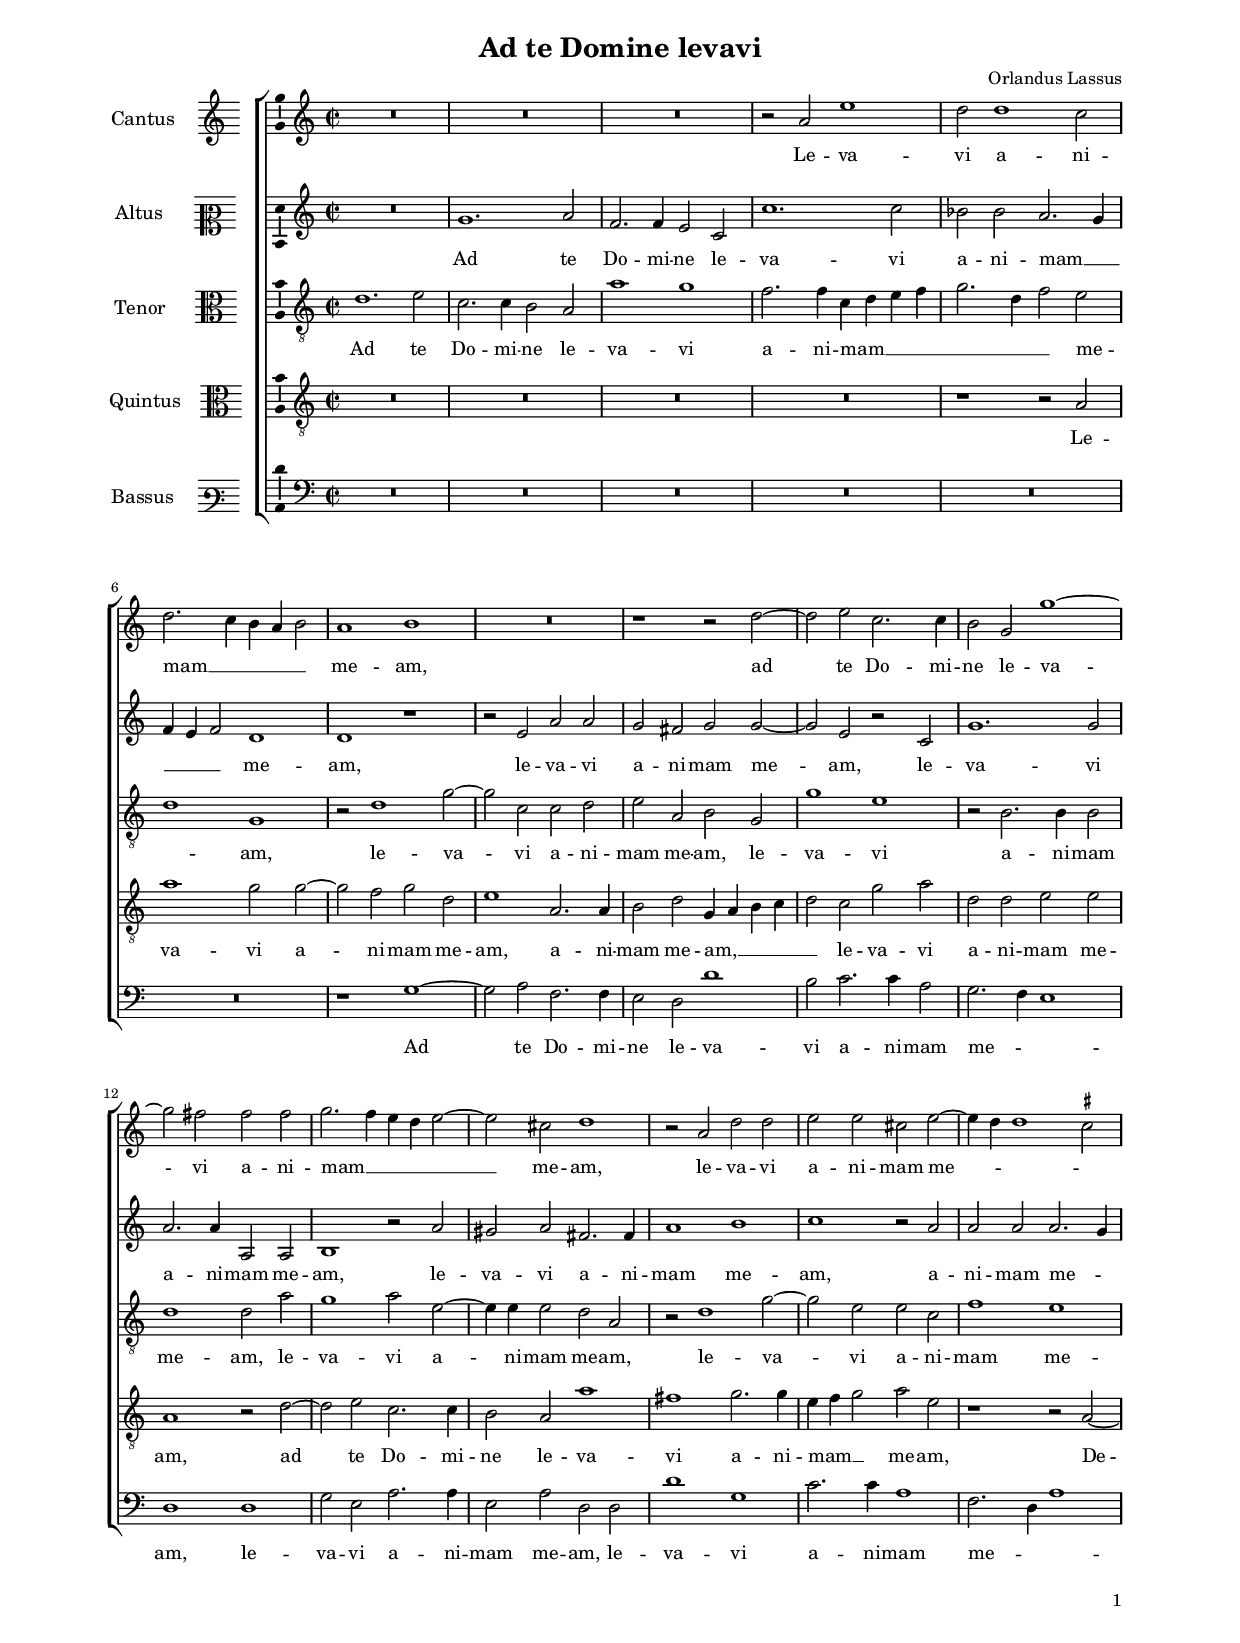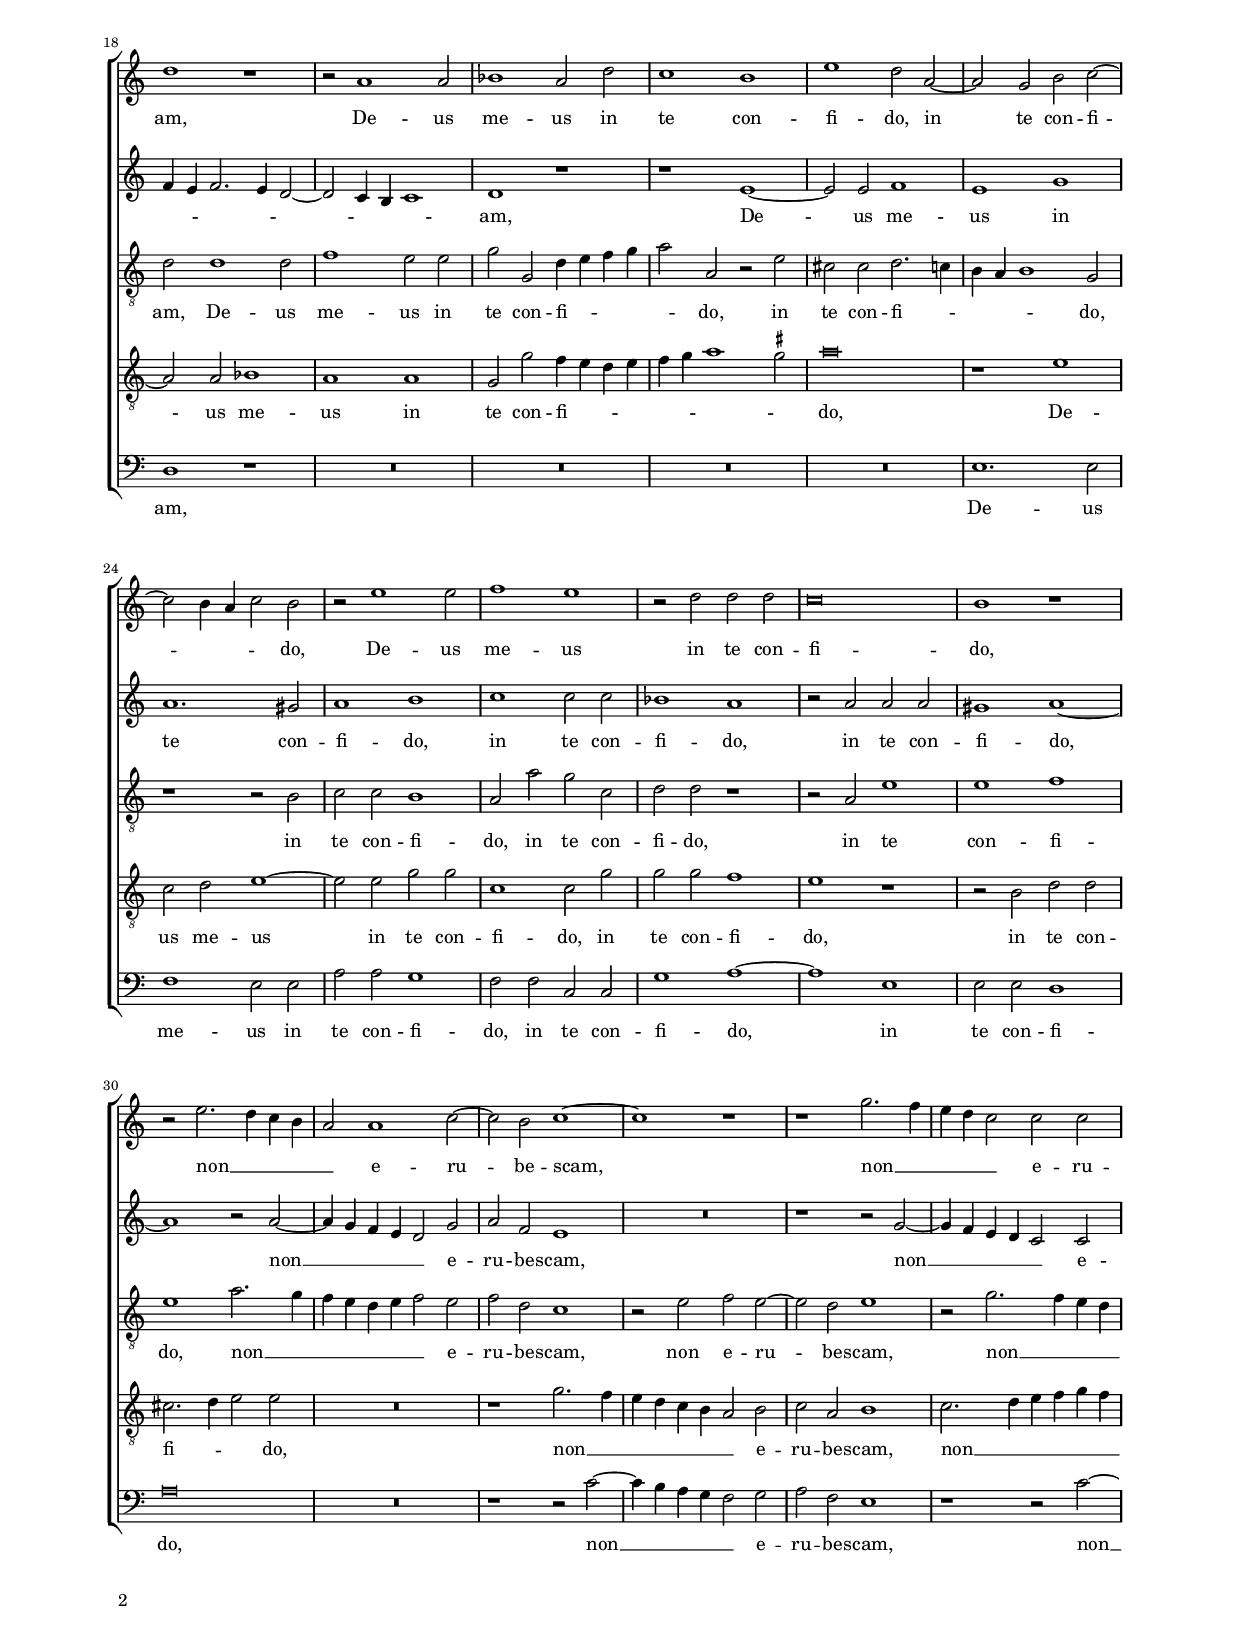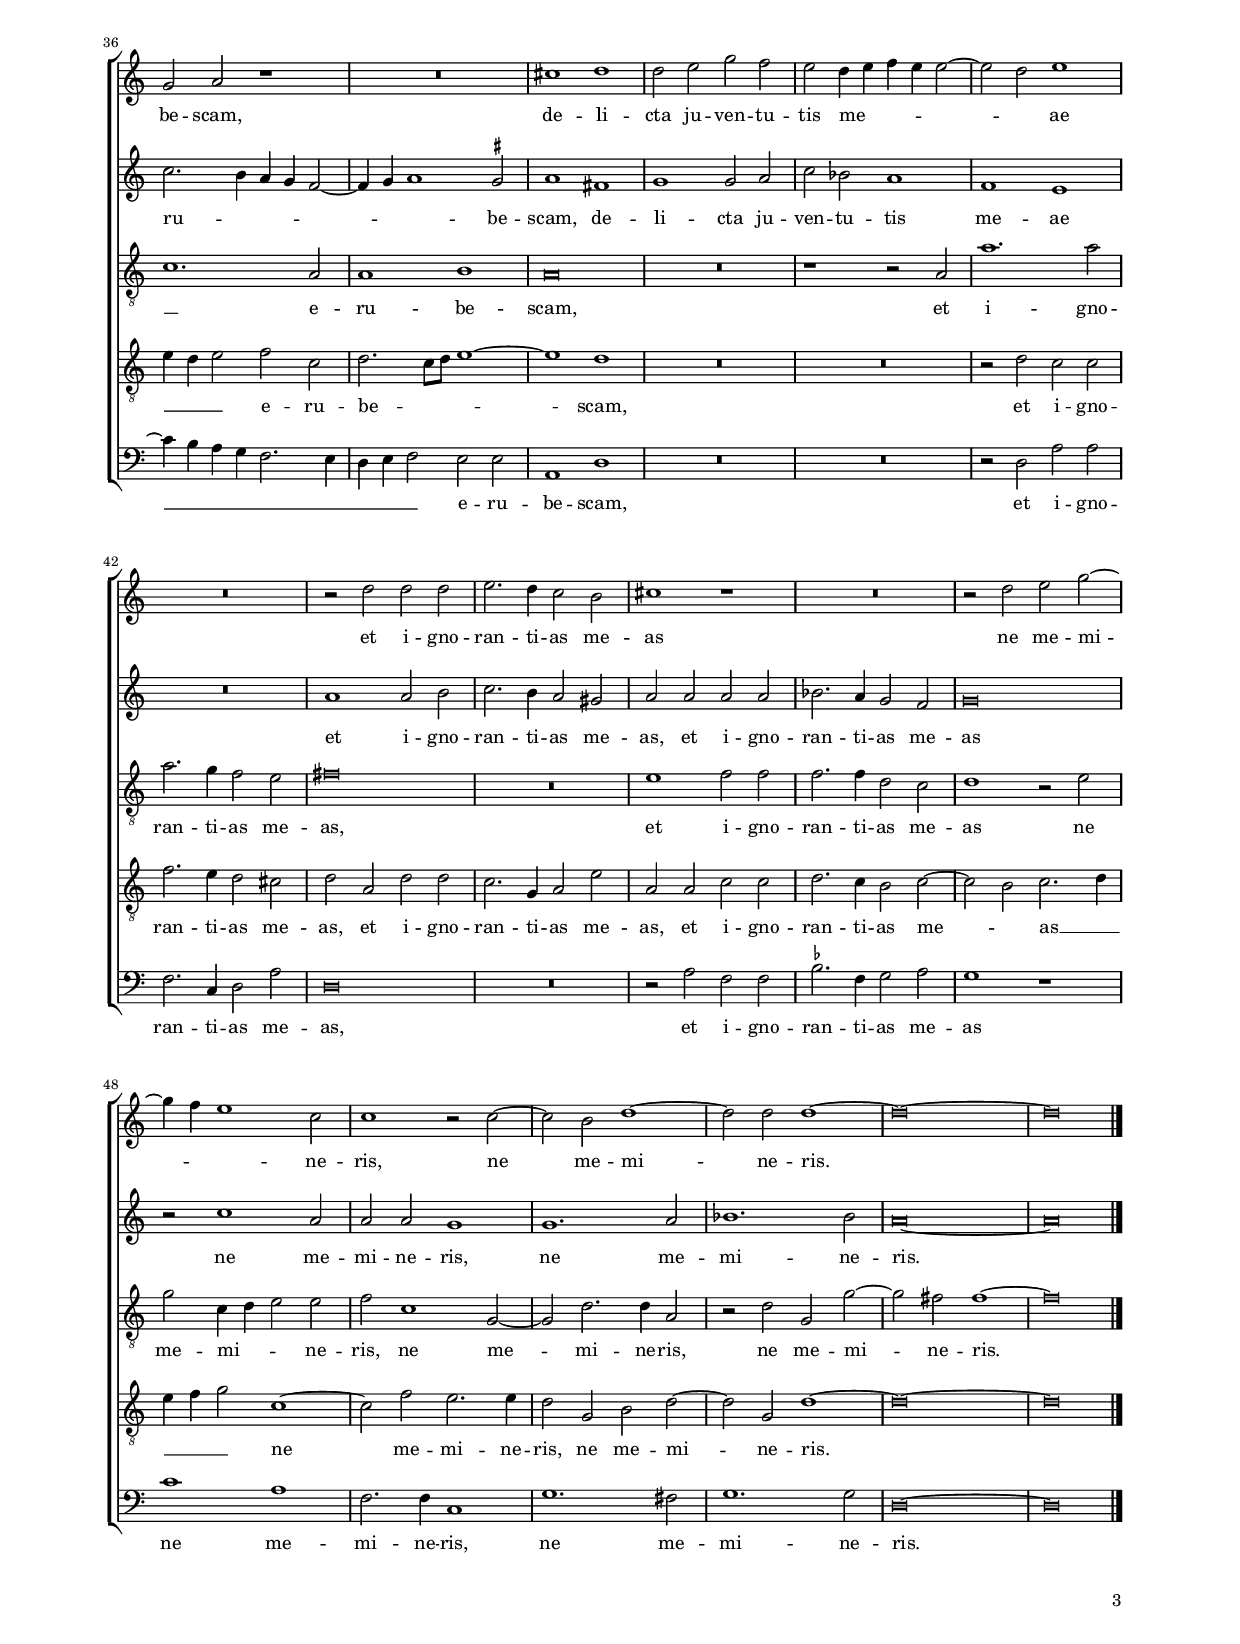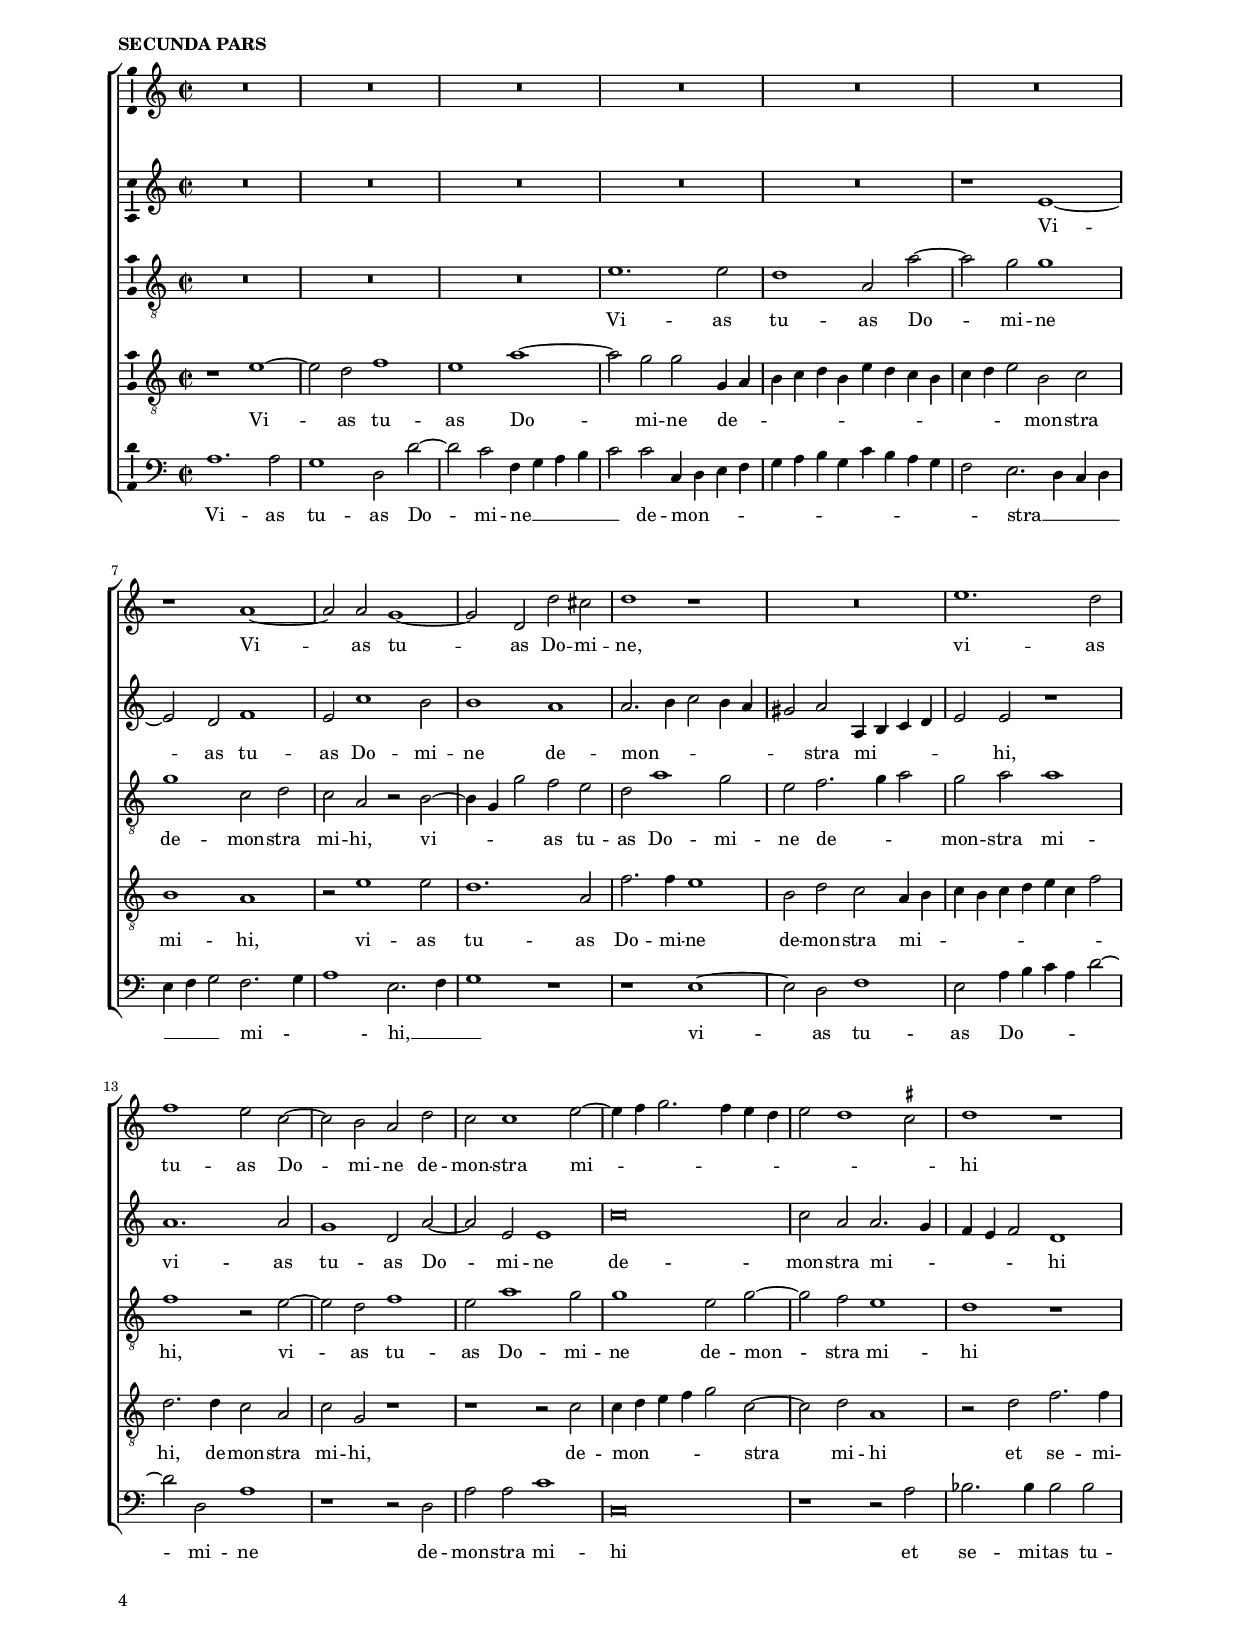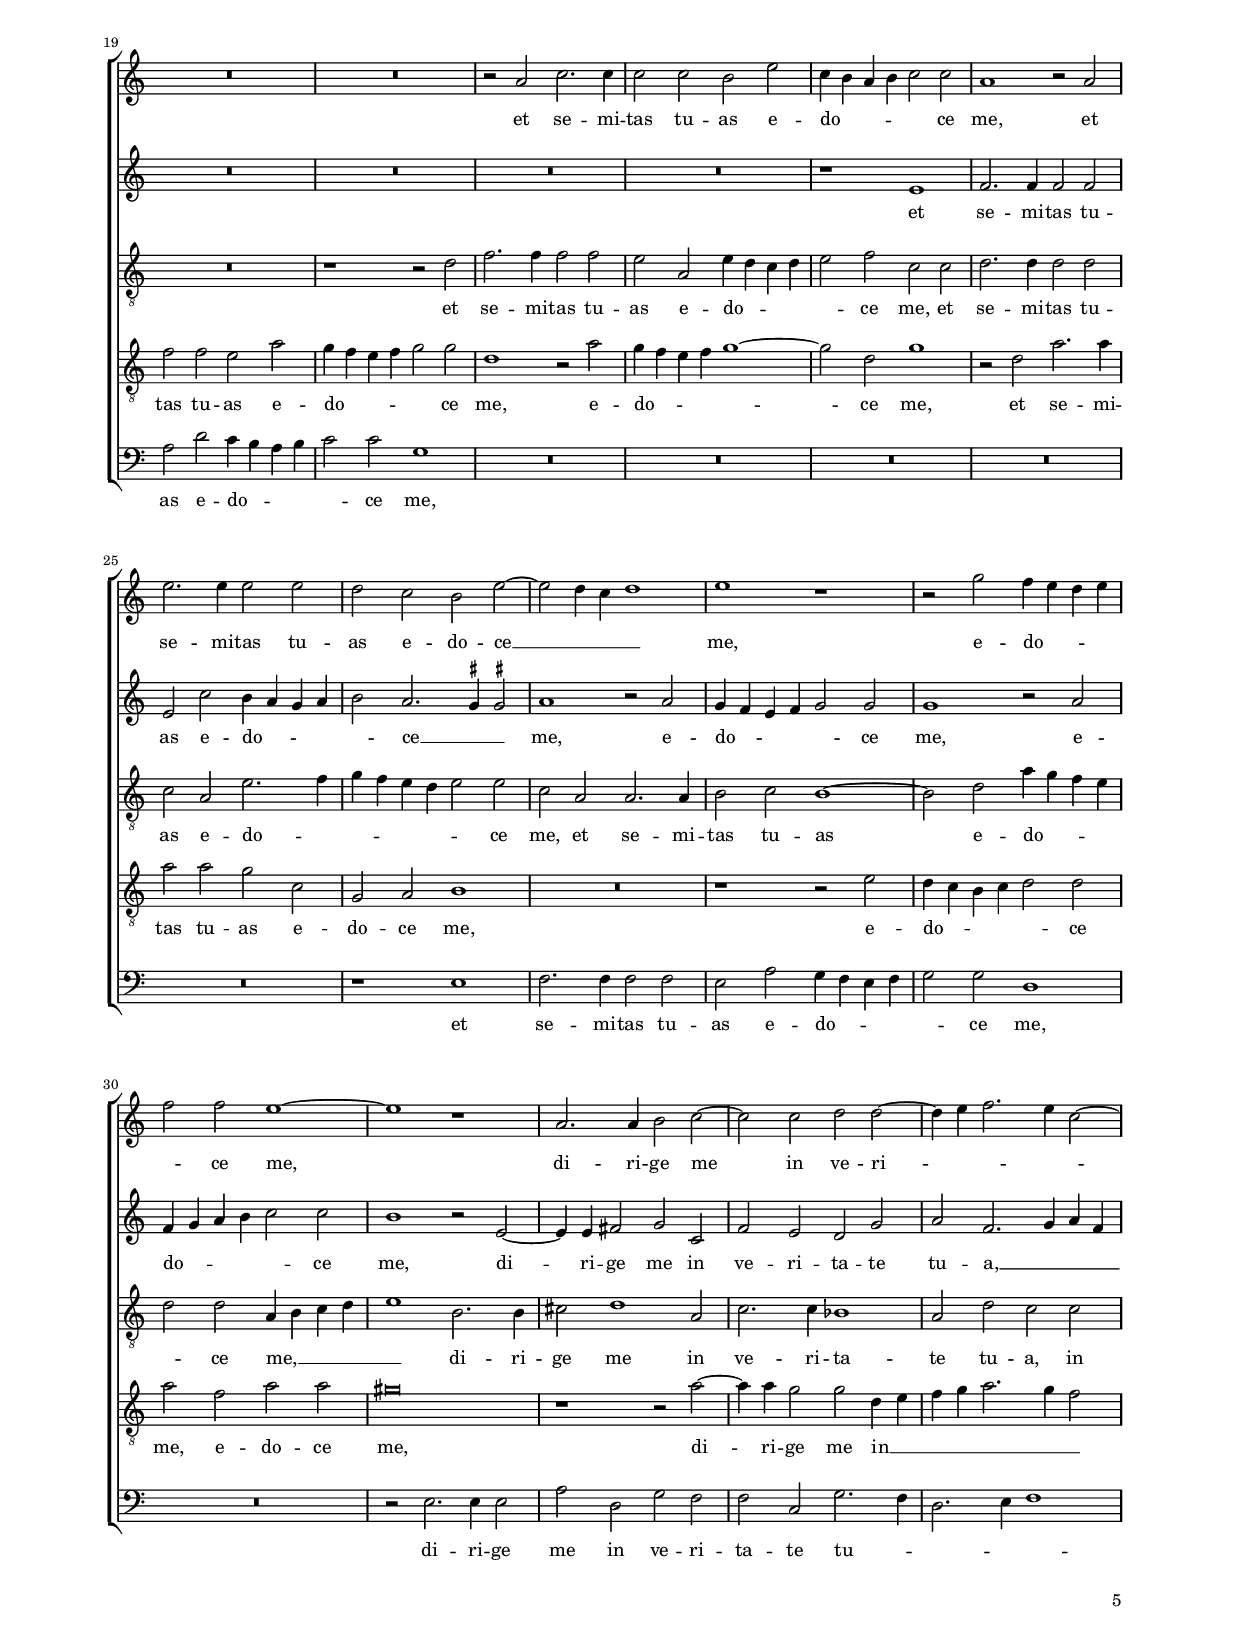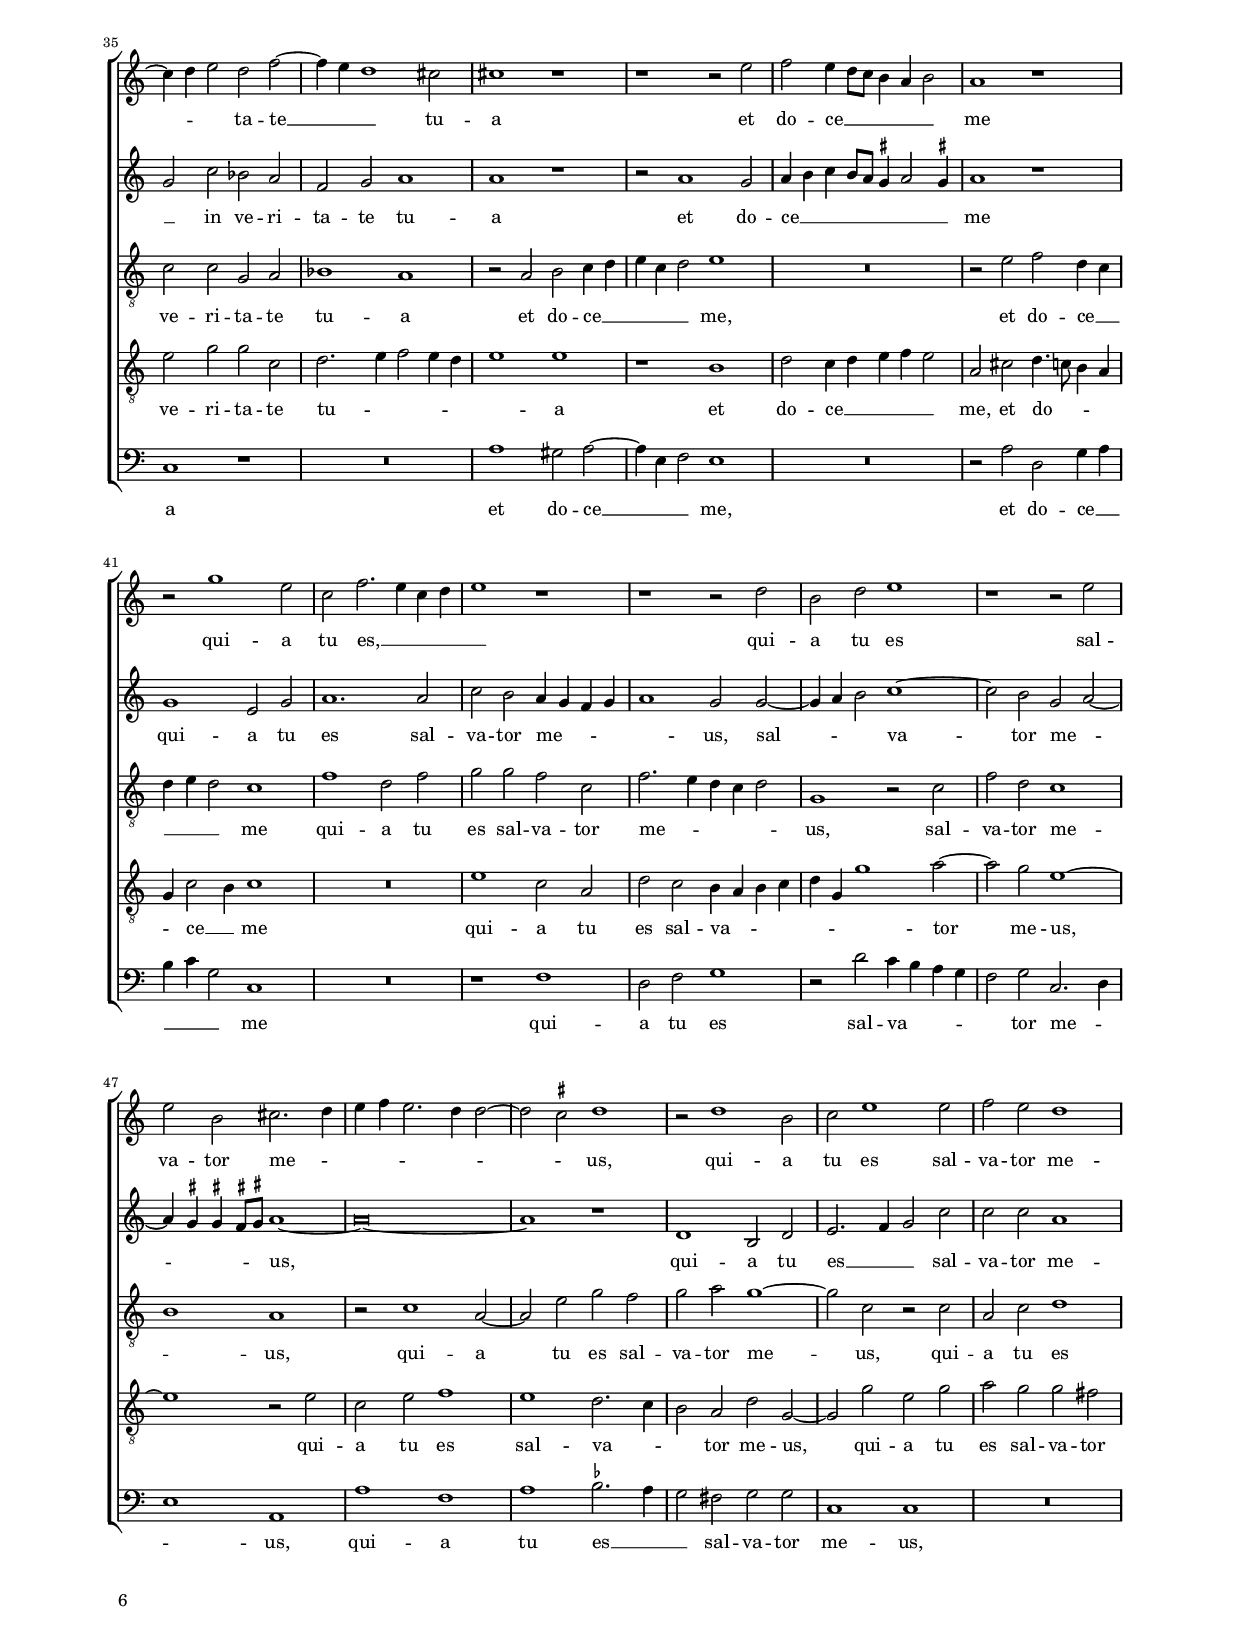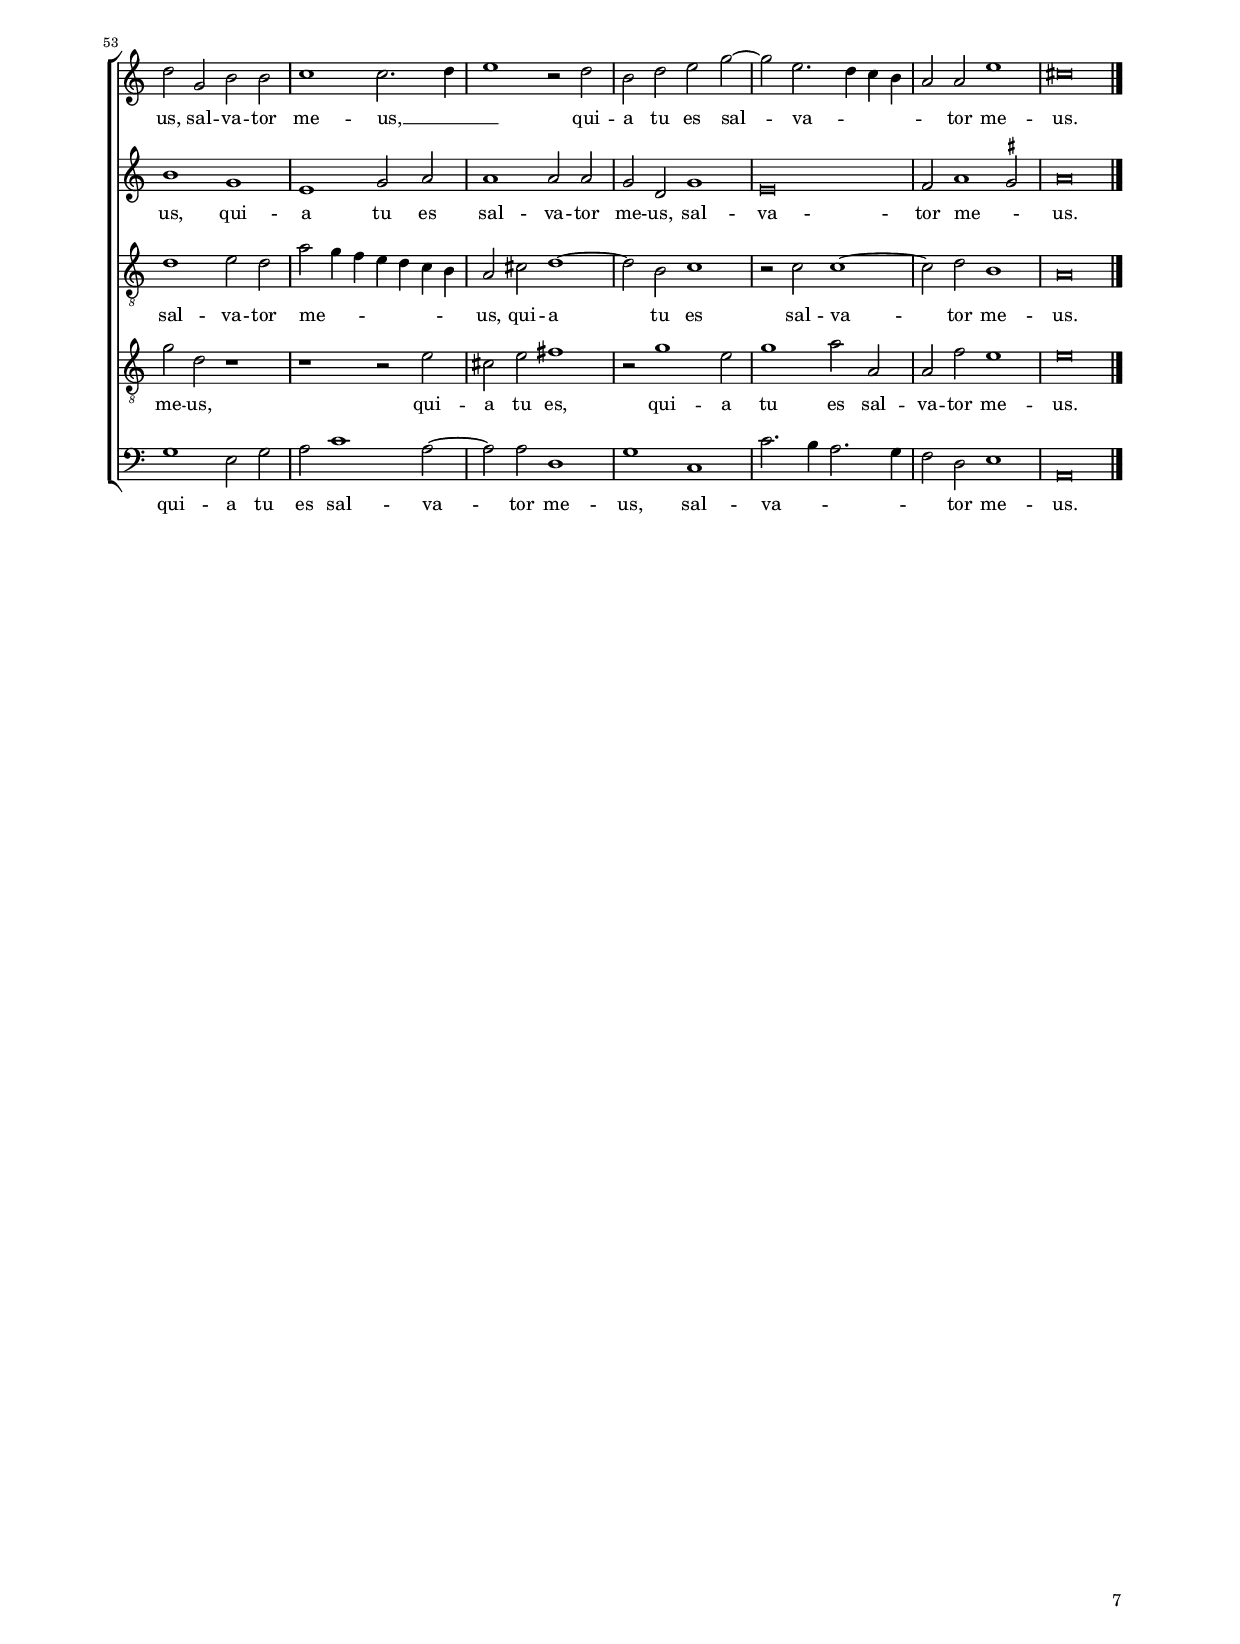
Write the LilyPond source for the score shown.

\header
{
  title="Ad te Domine levavi"
  composer="Orlandus Lassus"
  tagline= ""
}

\version "2.22.0"
\include "deutsch.ly"
#(set-global-staff-size 15)
% #(set-default-paper-size "letter")
#(ly:set-option 'point-and-click #f)

	
	ficta = { \once \set suggestAccidentals = ##t }
	
	forget = #(define-music-function (music) (ly:music?) #{
		\accidentalStyle forget
		$music
		\accidentalStyle default
		#})
	
	m = \melisma
	me = \melismaEnd


\paper
	{
	top-margin = 1.8 \cm
	bottom-margin = 1.2 \cm
	left-margin = 2 \cm
	right-margin = 2 \cm
	ragged-bottom = ##f
	ragged-last-bottom = ##t
	print-page-number = ##f
	score-system-spacing = #'((basic-distance . 16) (minimum-distance . 14) (padding . 5) (strechability . 150))
	system-system-spacing = #'((basic-distance . 16) (minimum-distance . 14) (padding . 5) (strechability . 150))
    oddFooterMarkup=\markup   \fill-line { "" \fromproperty #'page:page-number-string }
    evenFooterMarkup=\markup  \fill-line { \fromproperty #'page:page-number-string "" }
    last-bottom-spacing = #'((basic-distance . 12) (minimum-distance . 7) (padding . 4))
%	systems-per-page = 3
%	min-systems-per-page = 3
	}

global = {
	\key c \major
	\time 2/2 \set Score.measureLength = #(ly:make-moment 2/1)
    \set Score.tempoHideNote = ##t
    \tempo 2 = 90
    \skip 1*2*53 \bar "|." \pageBreak
	}
	

incipitcantus = \markup { \score {
	{
	\set Staff.instrumentName = \markup { \fontsize #1 "Cantus" }
	\key c \major
	\clef violin
	s4 \bar ""
	}
	\layout  {
	raggedright = ##t
	indent = 1.8 \cm
	line-width = 2.5 \cm
	\context { \Staff \remove Time_signature_engraver }
	\override Staff.Clef.Y-extent = #'(0 . 0)
	}} \hspace #1 }
      
      
incipitaltus = \markup { \score {
	{
	\set Staff.instrumentName = \markup { \fontsize #1 "Altus" }
	\key c \major
	\clef mezzosoprano
	s4 \bar ""
	}
	\layout  {
	raggedright = ##t
	indent = 1.8 \cm
	line-width = 2.5 \cm
	\context { \Staff \remove Time_signature_engraver }
	\override Staff.Clef.Y-extent = #'(0 . 0)
	}} \hspace #1 }


incipittenor = \markup { \score {
	{
	\set Staff.instrumentName = \markup { \fontsize #1 "Tenor" }
	\key c \major
	\clef alto
	s4 \bar ""
	}
	\layout  {
	raggedright = ##t
	indent = 1.8 \cm
	line-width = 2.5 \cm
	\context { \Staff \remove Time_signature_engraver }
	\override Staff.Clef.Y-extent = #'(0 . 0)
	}} \hspace #1 }
      
      
incipitquintus = \markup { \score {
	{
	\set Staff.instrumentName = \markup { \fontsize #1 "Quintus" }
	\key c \major
	\clef alto
	s4 \bar ""
	}
	\layout  {
	raggedright = ##t
	indent = 1.8 \cm
	line-width = 2.5 \cm
	\context { \Staff \remove Time_signature_engraver }
	\override Staff.Clef.Y-extent = #'(0 . 0)
	}} \hspace #1 }
      
      
incipitbassus = \markup { \score {
	{
	\set Staff.instrumentName = \markup { \fontsize #1 "Bassus" }
	\key c \major
	\clef varbaritone
	s4 \bar ""
	}
	\layout  {
	raggedright = ##t
	indent = 1.8 \cm
	line-width = 2.5 \cm
	\context { \Staff \remove Time_signature_engraver }
	\override Staff.Clef.Y-extent = #'(0 . 0)
	}} \hspace #1 }


cantus =  \relative c''
	{
	R\breve
	R\breve
	R\breve
	r2 a e'1
%5
	d2 d1 c2 |
	d2. \m c4 h a h2 \me
	a1 h
	R\breve
	r1 r2 d~
%10
	d2 e c2. c4 |
	h2 g g'1~
	g2 fis fis fis
	g2. \m f4 e d e2~
	e2 \me cis d1
%15
	r2 a d d |
	e2 e cis e~
	e4 \m d d1 \ficta cis2 \me
	d1 r
	r2 a1 a2
%20
	b1 a2 d |
	c1 h
	e1 d2 a~
	a2 g h c~
	c2 \m h4 a c2 \me h
%25
	r2 e1 e2 |
	f1 e
	r2 d d d
	c\breve
	h1 r
%30
	r2 e2. \m d4 c h |
	a2 \me a1 c2~
	c2 h c1~
	c1 r
	r1 g'2. \m f4
%35
	e4 d c2 \me c c |
	g2 a r1
	R\breve
	cis1 d
	d2 e g f
%40
	e2 d4 \m e f e e2~ |
	e2 d \me e1
	R\breve
	r2 d d d
	e2. d4 c2 h
%45
	cis1 r |
	R\breve
	r2 d e g~
	g4 \m f e1 \me c2
	c1 r2 c~
%50
	c2 h d1~ |
	d2 d d1~
	d\breve~
	d\breve |
	}


altus =  \relative c'
    {
	R\breve
	g'1. a2
	f2. f4 e2 c
	c'1. c2
%5
	b2 b a2. \m g4 |
	f4 e f2 \me d1
	d1 r
	r2 e a a
	g2 fis g g~
%10
	g2 e r c |
	g'1. g2
	a2. a4 a,2 a
	h1 r2 a'
	gis2 a fis2. fis4
%15
	a1 h |
	c1 r2 a
	a2 a a2. \m g4
	f4 e f2. e4 d2~
	d2 c4 h c1 \me
%20
	d1 r |
	r1 e~
	e2 e f1
	e1 g
	a1. gis2
%25
	a1 h |
	c1 c2 c
	b1 a
	r2 a a a
	gis1 a~
%30
	a1 r2 a~ |
	a4 \m g f e d2 \me g
	a2 f e1
	R\breve
	r1 r2 g~
%35
	g4 \m f e d c2 \me c |
	c'2. \m h4 a g f2~
	f4 g a1 \me \ficta gis2
	a1 fis
	g1 g2 a
%40
	c2 b a1 |
	f1 e
	R\breve
	a1 a2 h
	c2. h4 a2 gis
%45
	a2 a a a |
	b2. a4 g2 f
	g\breve
	r2 c1 a2
	a2 a g1
%50
	g1. a2 |
	b1. b2
	a\breve~
	a\breve |
	}


tenor =  \relative c'
	{
	d1. e2
	c2. c4 h2 a
	a'1 g
	f2. f4 c4 \m d e f
%5
	g2. d4 f2 \me e \m
	d1 \me g,
	r2 d'1 g2~
	g2 c, c d
	e2 a, h g
%10
	g'1 e |
	r2 h2. h4 h2
	d1 d2 a'
	g1 a2 e~
	e4 e e2 d a
%15
	r2 d1 g2~ |
	g2 e e c
	f1 e
	d2 d1 d2
	f1 e2 e
%20
	g2 g, d'4 \m e f g |
	a2 \me a, r e'
	cis2 cis d2. \m c4
	h4 a h1 \me g2
	r1 r2 h
%25
	c2 c h1 |
	a2 a' g c,
	d2 d r1
	r2 a e'1
	e1 f
%30
	e1 a2. \m g4 |
	f4 e d e f2 \me e
	f2 d c1
	r2 e f e~
	e2 d e1
%35
	r2 g2. \m f4 e d |
	c1. \me a2
	a1 h
	a\breve
	R\breve
%40
	r1 r2 a
	a'1. a2 |
	a2. g4 f2 e
	fis\breve
	R\breve
%45
	e1 f2 f |
	f2. f4 d2 c
	d1 r2 e
	g2 c,4 \m d e2 \me e
	f2 c1 g2~
%50
	g2 d'2. d4 a2 |
	r2 d g, g'~
	g2 fis fis1~
	fis\breve |
	}


quintus  =  \relative c'
	{
	R\breve
	R\breve
	R\breve
	R\breve
%5
	r1 r2 a |
	a'1 g2 g~
	g2 f g d
	e1 a,2. a4
	h2 d g,4 \m a h c
%10
	d2 \me c g' a |
	d,2 d e e
	a,1 r2 d~
	d2 e c2. c4
	h2 a a'1
%15
	fis1 g2. g4 |
	e4 \m f g2 \me a2 e
	r1 r2 a,~
	a2 a b1
	a1 a
%20
	g2 g' f4 \m e d e |
	f4 g a1 \ficta gis2 \me
	a\breve
	r1 e
	c2 d e1~
%25
	e2 e g g |
	c,1 c2 g'
	g2 g f1
	e1 r
	r2 h d d
%30
	cis2. \m d4 e2 \me e |
	R\breve
	r1 g2. \m f4
	e4 d c h a2 \me h
	c2 a h1
%35
	c2. \m d4 e f g f |
	e4 d e2 \me f c
	d2. \m c8 d e1~
	e1 \me d
	R\breve
%40
	R\breve |
	r2 d c c
	f2. e4 d2 cis
	d2 a d d
	c2. g4 a2 e'
%45
	a,2 a c c |
	d2. c4 h2 c~
	c2 \m h \me c2. \m d4
	e4 f g2 \me c,1~
	c2 f e2. e4
%50
	d2 g, h d~ |
	d2 g, d'1~
	d\breve~
	d\breve |
	}


bassus  =  \relative c
	{
	R\breve
	R\breve
	R\breve
	R\breve
%5
	R\breve |
	R\breve
	r1 g'~
	g2 a f2. f4
	e2 d d'1
%10
	h2 c2. c4 a2 |
	g2. \m f4 e1 \me
	d1 d
	g2 e a2. a4
	e2 a d, d
%15
	d'1 g, |
	c2. c4 a1
	f2. \m d4 a'1 \me
	d,1 r
	R\breve
%20
	R\breve |
	R\breve
	R\breve
	e1. e2
	f1 e2 e
%25
	a2 a g1 |
	f2 f c c
	g'1 a~
	a1 e
	e2 e d1
%30
	a'\breve |
	R\breve
	r1 r2 c~
	c4 \m h a g f2 \me g
	a2 f e1
%35
	r1 r2 c'~ |
	c4 \m h a g f2. e4
	d4 e f2 \me e e
	a,1 d
	R\breve
%40
	R\breve |
	r2 d a' a
	f2. c4 d2 a'
	d,\breve
	R\breve
%45
	r2 a' f f |
	\ficta b2. f4 g2 a
	g1 r
	c1 a
	f2. f4 c1
%50
	g'1. fis2 |
	g1. g2
	d\breve~
	d\breve |
	}


lyricscantus = \lyricmode {
	Le -- va -- vi a -- ni -- mam __ me -- am,
	ad te Do -- mi -- ne le -- va -- vi a -- ni -- mam __ me -- am,
	le -- va -- vi a -- ni -- mam me -- am,
	De -- us me -- us in te con -- fi -- do,
	in te con -- fi -- do,
	De -- us me -- us in te con -- fi -- do,
	non __ e -- ru -- be -- scam,
	non __ e -- ru -- be -- scam,
	de -- li -- cta ju -- ven -- tu -- tis me -- ae
	et i -- gno -- ran -- ti -- as me -- as
	ne me -- mi -- ne -- ris,
	ne me -- mi -- ne -- ris.
	}


lyricsaltus = \lyricmode {
	Ad te Do -- mi -- ne le -- va -- vi a -- ni -- mam __ me -- am,
	le -- va -- vi a -- ni -- mam me -- am,
	le -- va -- vi a -- ni -- mam me -- am,
	le -- va -- vi a -- ni -- mam me -- am,
	a -- ni -- mam me -- am,
	De -- us me -- us in te con -- fi -- do,
	in te con -- fi -- do,
	in te con -- fi -- do,
	non __ e -- ru -- be -- scam,
	non __ e -- ru -- be -- scam,
	de -- li -- cta ju -- ven -- tu -- tis me -- ae
	et i -- gno -- ran -- ti -- as me -- as,
	et i -- gno -- ran -- ti -- as me -- as
	ne me -- mi -- ne -- ris,
	ne me -- mi -- ne -- ris.
	}


lyricstenor = \lyricmode {
	Ad te Do -- mi -- ne le -- va -- vi a -- ni -- mam __ me -- am,
	le -- va -- vi a -- ni -- mam me -- am,
	le -- va -- vi a -- ni -- mam me -- am,
	le -- va -- vi a -- ni -- mam me -- am,
	le -- va -- vi a -- ni -- mam me -- am,
	De -- us me -- us in te con -- fi -- do,
	in te con -- fi -- do,
	in te con -- fi -- do,
	in te con -- fi -- do,
	in te con -- fi -- do,
	non __ e -- ru -- be -- scam,
	non e -- ru -- be -- scam,
	non __ e -- ru -- be -- scam,
	et i -- gno -- ran -- ti -- as me -- as,
	et i -- gno -- ran -- ti -- as me -- as
	ne me -- mi -- ne -- ris,
	ne me -- mi -- ne -- ris,
	ne me -- mi -- ne -- ris.
	}


lyricsquintus = \lyricmode {
	Le -- va -- vi a -- ni -- mam me -- am,
	a -- ni -- mam me -- am, __
	le -- va -- vi a -- ni -- mam me -- am,
	ad te Do -- mi -- ne le -- va -- vi a -- ni -- mam __ me -- am,
	De -- us me -- us in te con -- fi -- do,
	De -- us me -- us in te con -- fi -- do,
	in te con -- fi -- do,
	in te con -- fi -- do,
	non __ e -- ru -- be -- scam,
	non __ e -- ru -- be -- scam,
	et i -- gno -- ran -- ti -- as me -- as,
	et i -- gno -- ran -- ti -- as me -- as,
	et i -- gno -- ran -- ti -- as me -- as __
	ne me -- mi -- ne -- ris,
	ne me -- mi -- ne -- ris.
	}


lyricsbassus = \lyricmode {
	Ad te Do -- mi -- ne le -- va -- vi a -- ni -- mam me -- am,
	le -- va -- vi a -- ni -- mam me -- am,
	le -- va -- vi a -- ni -- mam me -- am,
	De -- us me -- us in te con -- fi -- do,
	in te con -- fi -- do,
	in te con -- fi -- do,
	non __ e -- ru -- be -- scam,
	non __ e -- ru -- be -- scam,
	et i -- gno -- ran -- ti -- as me -- as,
	et i -- gno -- ran -- ti -- as me -- as
	ne me -- mi -- ne -- ris,
	ne me -- mi -- ne -- ris.
	}


\score
{  
    \transpose c c {
	\new ChoirStaff \with { \override StaffGrouper.staff-staff-spacing.basic-distance = #12 }
	<<

	\new Staff << \global
	\new Voice="v1" {
		\set Staff.instrumentName=\incipitcantus
		\set Staff.midiInstrument = "reed organ"
		\clef violin
		\cantus }
	\new Lyrics \lyricsto "v1" {\lyricscantus }
	>>


	\new Staff << \global
	\new Voice="v2" {
		\set Staff.instrumentName=\incipitaltus
		\set Staff.midiInstrument = "reed organ"
        \clef violin % "G_8"
		\altus}
	\new Lyrics \lyricsto "v2" {\lyricsaltus }
	>>


	\new Staff << \global
	\new Voice="v3" {
		\set Staff.instrumentName=\incipittenor
		\set Staff.midiInstrument = "reed organ"
		\clef "G_8"
		\tenor }
	\new Lyrics \lyricsto "v3" {\lyricstenor }
	>>


	\new Staff << \global
	\new Voice="v5" {
		\set Staff.instrumentName=\incipitquintus
		\set Staff.midiInstrument = "reed organ"
		\clef "G_8"
		\quintus}
	\new Lyrics \lyricsto "v5" {\lyricsquintus }
	>>


	\new Staff << \global
	\new Voice="v4" {
		\set Staff.instrumentName=\incipitbassus
		\set Staff.midiInstrument = "reed organ"
		\clef bass
		\bassus }
	\new Lyrics \lyricsto "v4" {\lyricsbassus}
	>>

	>>
	} % transpose

	\layout
	{
	indent = 2.5 \cm
	\context { \Staff \override TimeSignature.break-visibility = #end-of-line-invisible }
	\context { \Lyrics \override VerticalAxisGroup.nonstaff-relatedstaff-spacing.padding = #1.4 }
%	\context { \Lyrics \override LyricText.font-size = #1 }
	\context { \Staff \consists "Ambitus_engraver" }
	\context { \Score \override BarNumber.padding = #2 }
	\context { \Voice \override NoteHead.style = #'baroque }
	}


\midi
	{
	}

}

%%%%%%%%%%%%%%%%%%%%  PARS SECUNDA


global = {
	\key c \major
	\time 2/2 \set Score.measureLength = #(ly:make-moment 2/1)
     \set Score.tempoHideNote = ##t
    \tempo 2 = 90
    \skip 1*2*59  \bar "|."
	}


cantus =  \relative c''
	{
	R\breve
	R\breve
	R\breve
	R\breve
%5
	R\breve |
	R\breve
	r1 a~
	a2 a g1~
	g2 d d' cis
%10
	d1 r |
	R\breve
	e1. d2
	f1 e2 c~
	c2 h a d
%15
	c2 c1 e2~ |
	e4 \m f g2. f4 e d
	e2 d1 \ficta cis2 \me
	d1 r
	R\breve
%20
	R\breve |
	r2 a c2. c4
	c2 c h e
	c4 \m h a h c2 \me c
	a1 r2 a
%25
	e'2. e4 e2 e |
	d2 c h e~
	e2 \m d4 c d1 \me
	e1 r
	r2 g f4 \m e d e
%30
	f2 \me f e1~ |
	e1 r
	a,2. a4 h2 c~
	c2 c d d~
	d4 \m e f2. e4 c2~
%35
	c4 d e2 \me d f~ |
	f4 \m e d1 \me cis2
	cis1 r
	r1 r2 e
	f2 e4 \m d8 c h4 a h2 \me
%40
	a1 r |
	r2 g'1 e2
	c2 f2. \m e4 c d
	e1 \me r
	r1 r2 d
%45
	h2 d e1 |
	r1 r2 e
	e2 h cis2. \m d4
	e4 f e2. d4 d2~
	d2 \ficta cis \me d1
%50
	r2 d1 h2 |
	c2 e1 e2
	f2 e d1
	d2 g, h h
	c1 c2. \m d4
%55
	e1 \me r2 d |
	h2 d e g~
	g2 e2. \m d4 c h
	a2 \me a e'1
	cis\breve |
	}


altus =  \relative c'
        {
	R\breve
	R\breve
	R\breve
	R\breve
%5
	R\breve |
	r1 e~
	e2 d f1
	e2 c'1 h2
	h1 a
%10
	a2. \m h4 c2 h4 a |
	gis2 \me a a,4 \m h c d
	e2 \me e r1
	a1. a2
	g1 d2 a'~
%15
	a2 e e1 |
	c'\breve
	c2 a a2. \m g4
	f4 e f2 \me d1
	R\breve
%20
	R\breve |
	R\breve
	R\breve
	r1 e
	f2. f4 f2 f
%25
	e2 c' h4 \m a g a |
	h2 \me a2. \m \ficta gis4 \ficta gis!2 \me
	a1 r2 a
	g4 \m f e f g2 \me g
	g1 r2 a
%30
	f4 \m g a h c2 \me c |
	h1 r2 e,~
	e4 e fis2 g c,
	f2 e d g
	a2 f2. \m g4 a f
%35
	g2 \me c b a |
	f2 g a1
	a1 r
	r2 a1 g2
	a4 \m h c h8 a \ficta gis4 a2 \ficta gis!4 \me
%40
	a1 r |
	g1 e2 g
	a1. a2
	c2 h a4 \m g f g
	a1 \me g2 g~
%45
	g4 \m a h2 \me c1~ |
	c2 h g \m a~
	a4 \ficta gis \ficta gis! \ficta fis8 \ficta gis! \me a1~
	a\breve~
	a1 r
%50
	d,1 h2 d |
	e2. \m f4 g2 \me c
	c2 c a1
	h1 g
	e1 g2 a
%55
	a1 a2 a |
	g2 d g1
	e\breve
	f2 a1 \m \ficta gis2 \me
	a\breve |
	}


tenor =  \relative c'
	{
	R\breve
	R\breve
	R\breve
	e1. e2
%5
	d1 a2 a'~ |
	a2 g g1
	g1 c,2 d
	c2 a r h~
	h4 \m g g'2 \me f e
%10
	d2 a'1 g2 |
	e2 f2. \m g4 a2 \me
	g2 a a1
	f1 r2 e~
	e2 d f1
%15
	e2 a1 g2 |
	g1 e2 g~
	g2 f e1
	d1 r
	R\breve
%20
	r1 r2 d |
	f2. f4 f2 f
	e2 a, e'4 \m d c d
	e2 \me f c c
	d2. d4 d2 d
%25
	c2 a e'2. \m f4 |
	g4 f e d e2 \me e
	c2 a a2. a4
	h2 c h1~
	h2 d a'4 \m g f e
%30
	d2 \me d a4 \m h c d |
	e1 \me h2. h4
	cis2 d1 a2
	c2. c4 b1
	a2 d c c
%35
	c2 c g a |
	b1 a
	r2 a h c4 \m d
	e4 c d2 \me e1
	R\breve
%40
	r2 e f d4 \m c |
	d4 e d2 \me c1
	f1 d2 f
	g2 g f c
	f2. \m e4 d c d2 \me
%45
	g,1 r2 c |
	f2 d c1 \m
	h1 \me a
	r2 c1 a2~
	a2 e' g f
%50
	g2 a g1~ |
	g2 c, r c
	a2 c d1
	d1 e2 d
	a'2 \m g4 f e d c h \me
%55
	a2 cis d1~ |
	d2 h c1
	r2 c c1~
	c2 d h1
	a\breve |
	}


quintus  =  \relative c'
	{
	r1 e~
	e2 d f1
	e1 a~
	a2 g g g,4 \m a
%5
	h4 c d h e d c h |
	c4 d e2 \me h c
	h1 a
	r2 e'1 e2
	d1. a2
%10
	f'2. f4 e1 |
	h2 d c a4 \m h
	c4 h c d e c f2 \me
	d2. d4 c2 a
	c2 g r1
%15
	r1 r2 c |
	c4 \m d e f g2 \me c,~
	c2 d a1
	r2 d f2. f4
	f2 f e a
%20
	g4 \m f e f g2 \me g |
	d1 r2 a'
	g4 \m f e f g1~
	g2 \me d g1
	r2 d a'2. a4
%25
	a2 a g c, |
	g2 a h1
	R\breve
	r1 r2 e
	d4 \m c h c d2 \me d
%30
	a'2 f a a |
	gis\breve
	r1 r2 a~
	a4 a g2 g d4 \m e
	f4 g a2. g4 f2 \me
%35
	e2 g g c, |
	d2. \m e4 f2 e4 d
	e1 \me e
	r1 h
	d2 c4 \m d e f e2 \me
%40
	a,2 cis d4. \m c8 h4 a
	g4 \me c2 \m h4 \me c1
	R\breve
	e1 c2 a
	d2 c h4 \m a h c
%45
	d4 g, g'1 \me a2~ |
	a2 g e1~
	e1 r2 e
	c2 e f1
	e1 d2. \m c4
%50
	h2 \me a d g,~ |
	g2 g' e g
	a2 g g fis
	g2 d r1
	r1 r2 e
%55
	cis2 e fis1 |
	r2 g1 e2
	g1 a2 a,
	a2 f' e1
	e\breve |
	}


bassus  =  \relative c
	{
	a'1. a2
	g1 d2 d'~
	d2 c f,4 \m g a h
	c2 \me c c,4 \m d e f
%5
	g4 a h g c h a g |
	f2 \me e2. \m d4 c d
	e4 f g2 \me f2. \m g4
	a1 \me e2. \m f4
	g1 \me r
%10
	r1 e~ |
	e2 d f1
	e2 a4 \m h c a d2~
	d2 \me d, a'1
	r1 r2 d,
%15
	a'2 a c1 |
	c,\breve
	r1 r2 a'
	b2. b4 b2 b
	a2 d c4 \m h a h
%20
	c2 \me c g1 |
	R\breve
	R\breve
	R\breve
	R\breve
%25
	R\breve |
	r1 e
	f2. f4 f2 f
	e2 a g4 \m f e f
	g2 \me g d1
%30
	R\breve |
	r2 e2. e4 e2
	a2 d, g f
	f2 c g'2. \m f4
	d2. e4 f1 \me
%35
	c1 r |
	R\breve
	a'1 gis2 a~
	a4 \m e f2 \me e1
	R\breve
%40
	r2 a d, g4 \m a |
	h4 c g2 \me c,1
	R\breve
	r1 f
	d2 f g1
%45
	r2 d' c4 \m h a g |
	f2 \me g c,2. \m d4
	e1 \me a,
	a'1 f
	a1 \ficta b2. \m a4
%50
	g2 \me fis g g |
	c,1 c
	R\breve
	g'1 e2 g
	a2 c1 a2~
%55
	a2 a d,1 |
	g1 c,
	c'2. \m h4 a2. g4
	f2 \me d e1
	a,\breve |
	}


lyricscantus = \lyricmode {
	Vi -- as tu -- as Do -- mi -- ne,
	vi -- as tu -- as Do -- mi -- ne de -- mon -- stra mi -- hi
	et se -- mi -- tas tu -- as e -- do -- ce me,
	et se -- mi -- tas tu -- as e -- do -- ce __ me,
	e -- do -- ce me,
	di -- ri -- ge me in ve -- ri -- ta -- te __ tu -- a
	et do -- ce __ me qui -- a tu es, __
	qui -- a tu es sal -- va -- tor me -- us,
	qui -- a tu es sal -- va -- tor me -- us,
	sal -- va -- tor me -- us, __
	qui -- a tu es sal -- va -- tor me -- us.
	}


lyricsaltus = \lyricmode {
	Vi -- as tu -- as Do -- mi -- ne de -- mon -- stra mi -- hi,
	vi -- as tu -- as Do -- mi -- ne de -- mon -- stra mi -- hi
	et se -- mi -- tas tu -- as e -- do -- ce __ me,
	e -- do -- ce me,
	e -- do -- ce me,
	di -- ri -- ge me in ve -- ri -- ta -- te tu -- a, __
	in ve -- ri -- ta -- te tu -- a
	et do -- ce __ me qui -- a tu es sal -- va -- tor me -- us,
	sal -- va -- tor me -- us,
	qui -- a tu es __ sal -- va -- tor me -- us,
	qui -- a tu es sal -- va -- tor me -- us,
	sal -- va -- tor me -- us.
	}


lyricstenor = \lyricmode {
	Vi -- as tu -- as Do -- mi -- ne de -- mon -- stra mi -- hi,
	vi -- as tu -- as Do -- mi -- ne de -- mon -- stra mi -- hi,
	vi -- as tu -- as Do -- mi -- ne de -- mon -- stra mi -- hi
	et se -- mi -- tas tu -- as e -- do -- ce me,
	et se -- mi -- tas tu -- as e -- do -- ce me,
	et se -- mi -- tas tu -- as e -- do -- ce me, __
	di -- ri -- ge me in ve -- ri -- ta -- te tu -- a,
	in ve -- ri -- ta -- te tu -- a
	et do -- ce __ me,
	et do -- ce __ me qui -- a tu es sal -- va -- tor me -- us,
	sal -- va -- tor me -- us,
	qui -- a tu es sal -- va -- tor me -- us,
	qui -- a tu es sal -- va -- tor me -- us,
	qui -- a tu es sal -- va -- tor me -- us.
	}


lyricsquintus = \lyricmode {
	Vi -- as tu -- as Do -- mi -- ne de -- mon -- stra mi -- hi,
	vi -- as tu -- as Do -- mi -- ne de -- mon -- stra mi -- hi,
	de -- mon -- stra mi -- hi,
	de -- mon -- stra mi -- hi
	et se -- mi -- tas tu -- as e -- do -- ce me,
	e -- do -- ce me,
	et se -- mi -- tas tu -- as e -- do -- ce me,
	e -- do -- ce me,
	e -- do -- ce me,
	di -- ri -- ge me in __ ve -- ri -- ta -- te tu -- a
	et do -- ce __ me,
	et do -- ce __ me qui -- a tu es sal -- va -- tor me -- us,
	qui -- a tu es sal -- va -- tor me -- us,
	qui -- a tu es sal -- va -- tor me -- us,
	qui -- a tu es,
	qui -- a tu es sal -- va -- tor me -- us.
	}


lyricsbassus = \lyricmode {
	Vi -- as tu -- as Do -- mi -- ne __ de -- mon -- stra __ mi -- hi, __
	vi -- as tu -- as Do -- mi -- ne de -- mon -- stra mi -- hi
	et se -- mi -- tas tu -- as e -- do -- ce me,
	et se -- mi -- tas tu -- as e -- do -- ce me,
	di -- ri -- ge me in ve -- ri -- ta -- te tu -- a
	et do -- ce __ me,
	et do -- ce __ me qui -- a tu es sal -- va -- tor me -- us,
	qui -- a tu es __ sal -- va -- tor me -- us,
	qui -- a tu es sal -- va -- tor me -- us,
	sal -- va -- tor me -- us.
	}


\score
{  
    \transpose c c {
	\new ChoirStaff \with { \override StaffGrouper.staff-staff-spacing.basic-distance = #12 }
	<<

	\new Staff <<\global
	\new Voice="v1" {
	  %\set Staff.instrumentName=Cantus
		\set Staff.midiInstrument = "reed organ"
		\clef violin
		\cantus }
	\new Lyrics \lyricsto "v1" {\lyricscantus }
	>>


	\new Staff << \global
	\new Voice="v2" {
	  %\set Staff.instrumentName=Altus
		\set Staff.midiInstrument = "reed organ"
        \clef violin % "G_8"
		\altus}
	\new Lyrics \lyricsto "v2" {\lyricsaltus }
	>>


	\new Staff <<\global
	\new Voice="v3" {
	  %\set Staff.instrumentName=Tenor
		\set Staff.midiInstrument = "reed organ"
		\clef "G_8"
		\tenor }
	\new Lyrics \lyricsto "v3" {\lyricstenor }
	>>


	\new Staff << \global
	\new Voice="v5" {
	  %\set Staff.instrumentName=Quintus
		\set Staff.midiInstrument = "reed organ"
		\clef "G_8"
		\quintus}
	\new Lyrics \lyricsto "v5" {\lyricsquintus }
	>>


	\new Staff <<\global
	\new Voice="v4" {
	  %\set Staff.instrumentName=Bassus
		\set Staff.midiInstrument = "reed organ"
		\clef bass
		\bassus }
	\new Lyrics \lyricsto "v4" {\lyricsbassus}
	>>
	
	>>
	} % transpose

	\layout
	{
	indent = 0 \cm
	\context { \Staff \override TimeSignature.break-visibility = #end-of-line-invisible }
	\context { \Lyrics \override VerticalAxisGroup.nonstaff-relatedstaff-spacing.padding = #1.4 }
%	\context { \Lyrics \override LyricText.font-size = #1 }
	\context { \Staff \consists "Ambitus_engraver" }
	\context { \Score \override BarNumber.padding = #2 }
	\context { \Voice \override NoteHead.style = #'baroque }
	}

    \header { piece = \markup { \raise #2 \bold "SECUNDA PARS"} }

\midi
	{
	}
	
}

% EOF
